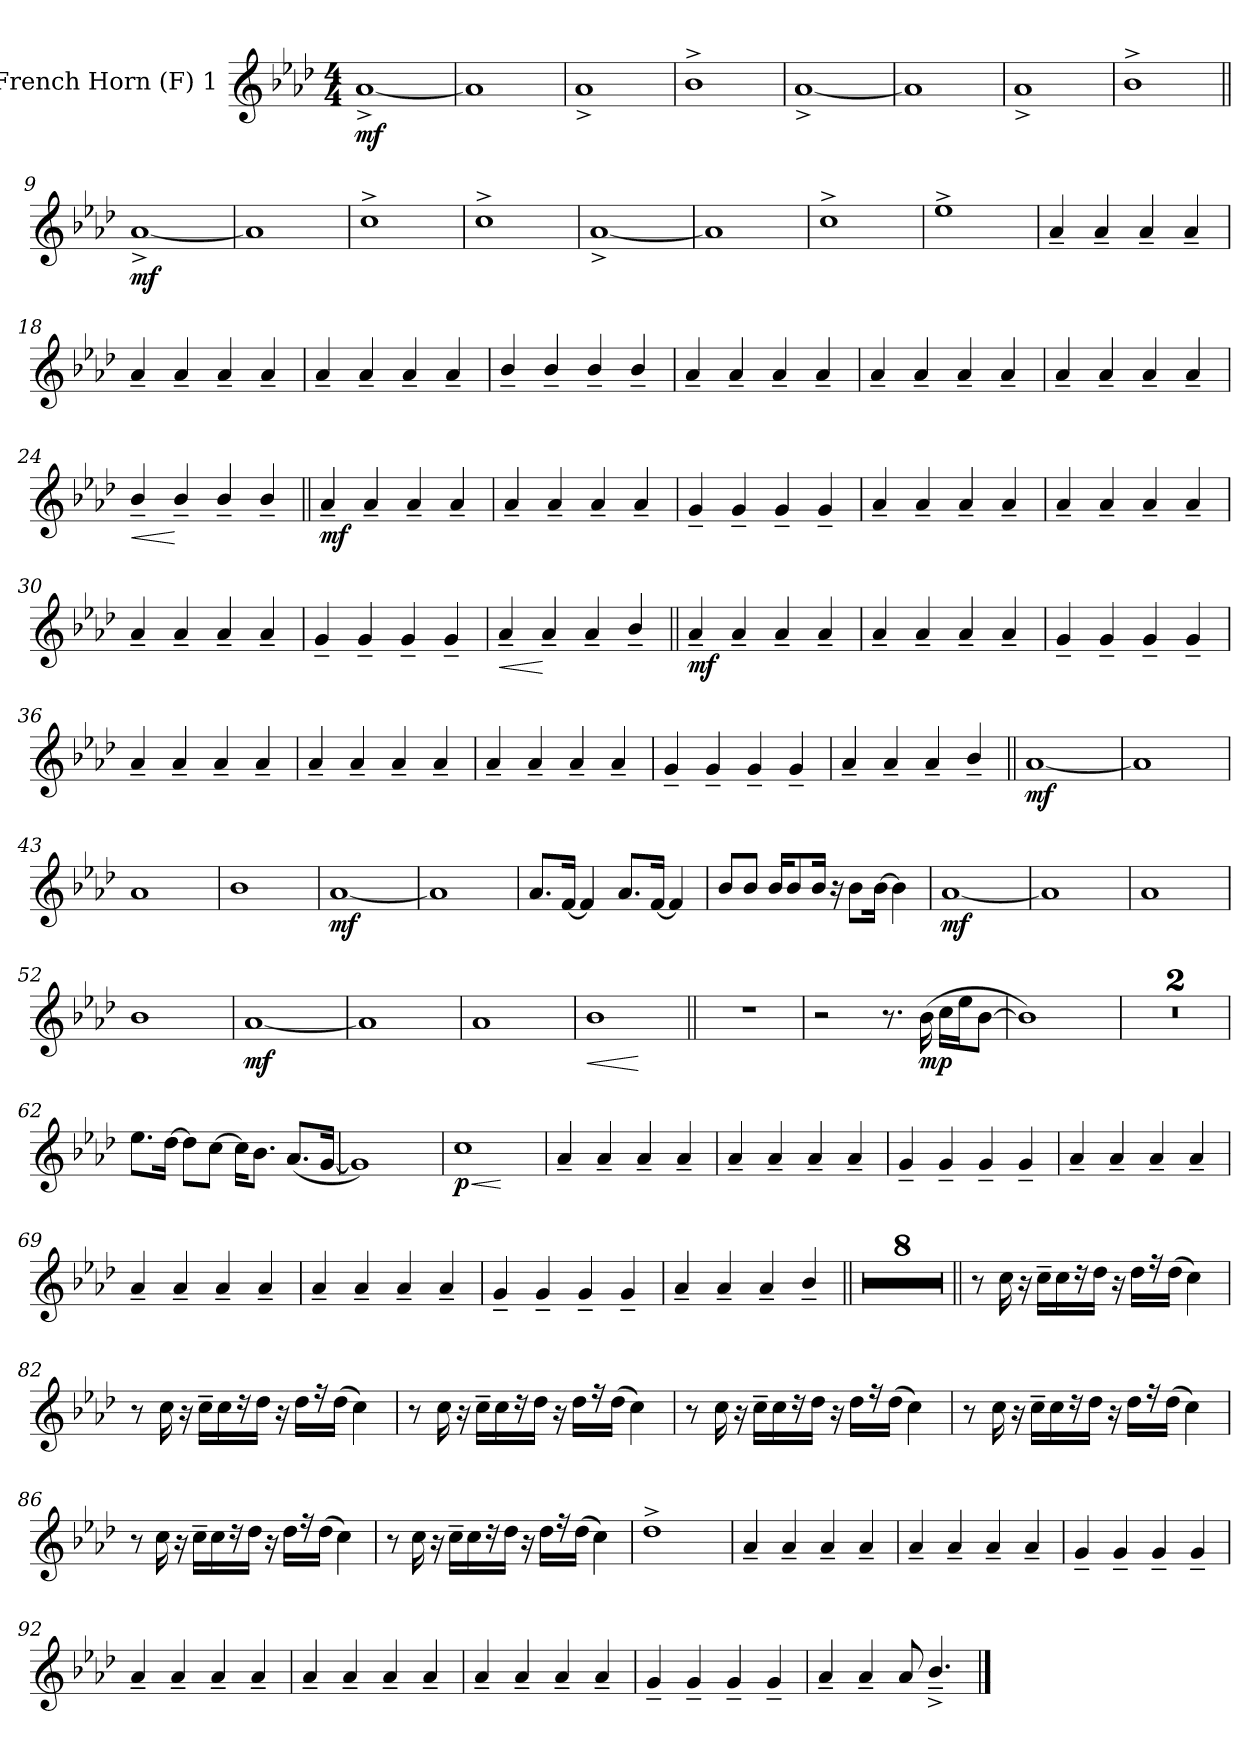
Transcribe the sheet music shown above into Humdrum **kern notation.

**kern	**dynam
*part1	*part1
*staff1	*staff1
*I"French Horn (F) 1	*
!!LO:PB:g=z
*clefG2	*
*ITrd4c7	*
*k[b-e-a-d-g-]	*
*b-:	*
*M4/4	*
*MM90	*
=1	=1
!	!LO:DY:b
[1d-^</	mf
=2	=2
1d-/]	.
=3	=3
1d-^</	.
=4	=4
1e-^>\	.
=5	=5
[1d-^</	.
=6	=6
1d-/]	.
=7	=7
1d-^</	.
=8	=8
1e-^>\	.
!!LO:LB:g=z
=9||	=9||
!	!LO:DY:b
[1d-^</	mf
=10	=10
1d-/]	.
=11	=11
1f^>\	.
=12	=12
1f^>\	.
=13	=13
[1d-^</	.
=14	=14
1d-/]	.
=15	=15
1f^>\	.
=16	=16
1a-^>\	.
!!LO:LB:g=z
=17	=17
4d-~</	.
4d-~</	.
4d-~</	.
4d-~</	.
=18	=18
4d-~</	.
4d-~</	.
4d-~</	.
4d-~</	.
=19	=19
4d-~</	.
4d-~</	.
4d-~</	.
4d-~</	.
=20	=20
4e-~</	.
4e-~</	.
4e-~</	.
4e-~</	.
=21	=21
4d-~</	.
4d-~</	.
4d-~</	.
4d-~</	.
!!LO:LB:g=z
=22	=22
4d-~</	.
4d-~</	.
4d-~</	.
4d-~</	.
=23	=23
4d-~</	.
4d-~</	.
4d-~</	.
4d-~</	.
=24	=24
!	!LO:HP:b
4e-~</	<
4e-~</	[
4e-~</	.
4e-~</	.
=25||	=25||
!	!LO:DY:b
4d-~</	mf
4d-~</	.
4d-~</	.
4d-~</	.
=26	=26
4d-~</	.
4d-~</	.
4d-~</	.
4d-~</	.
!!LO:LB:g=z
=27	=27
4c~</	.
4c~</	.
4c~</	.
4c~</	.
=28	=28
4d-~</	.
4d-~</	.
4d-~</	.
4d-~</	.
=29	=29
4d-~</	.
4d-~</	.
4d-~</	.
4d-~</	.
=30	=30
4d-~</	.
4d-~</	.
4d-~</	.
4d-~</	.
=31	=31
4c~</	.
4c~</	.
4c~</	.
4c~</	.
!!LO:LB:g=z
=32	=32
!	!LO:HP:b
4d-~</	<
4d-~</	[
4d-~</	.
4e-~</	.
=33||	=33||
!	!LO:DY:b
4d-~</	mf
4d-~</	.
4d-~</	.
4d-~</	.
=34	=34
4d-~</	.
4d-~</	.
4d-~</	.
4d-~</	.
=35	=35
4c~</	.
4c~</	.
4c~</	.
4c~</	.
=36	=36
4d-~</	.
4d-~</	.
4d-~</	.
4d-~</	.
!!LO:LB:g=z
=37	=37
4d-~</	.
4d-~</	.
4d-~</	.
4d-~</	.
=38	=38
4d-~</	.
4d-~</	.
4d-~</	.
4d-~</	.
=39	=39
4c~</	.
4c~</	.
4c~</	.
4c~</	.
=40	=40
4d-~</	.
4d-~</	.
4d-~</	.
4e-~</	.
=41||	=41||
!	!LO:DY:b
[1d-/	mf
=42	=42
1d-/]	.
!!LO:LB:g=z
=43	=43
1d-/	.
=44	=44
1e-\	.
=45	=45
!	!LO:DY:b
[1d-/	mf
=46	=46
1d-/]	.
=47	=47
8.d-/L	.
[16B-/Jk	.
4B-/]	.
8.d-/L	.
[16B-/Jk	.
4B-/]	.
=48	=48
8e-/L	.
8e-/J	.
16e-/KL	.
8e-/	.
16e-/Jk	.
16r	.
8e-\L	.
[16e-\Jk	.
4e-\]	.
!!LO:LB:g=z
=49	=49
!	!LO:DY:b
[1d-/	mf
=50	=50
1d-/]	.
=51	=51
1d-/	.
=52	=52
1e-\	.
=53	=53
!	!LO:DY:b
[1d-/	mf
=54	=54
1d-/]	.
=55	=55
1d-/	.
=56	=56
!	!LO:HP:b
1e-\	<
.	[
=57||	=57||
1r	.
!!LO:PB:g=z
=58	=58
2r	.
8.r	.
!	!LO:DY:b
(16e-\	mp
16f\LL	.
16a-\J	.
[8e-\J	.
=59	=59
1e-\])	.
=60	=60
1r	.
=61	=61
1r	.
=62	=62
8.a-\L	.
[16g-\Jk	.
8g-\L]	.
[8f\J	.
16f\KL]	.
8.e-\J	.
(8.d-/L	.
[16c/Jk	.
=63	=63
1c/])	.
=64	=64
!	!LO:HP:b
!	!LO:DY:n=1:b
1f\	< p
.	[
!!LO:LB:g=z
=65	=65
4d-~</	.
4d-~</	.
4d-~</	.
4d-~</	.
=66	=66
4d-~</	.
4d-~</	.
4d-~</	.
4d-~</	.
=67	=67
4c~</	.
4c~</	.
4c~</	.
4c~</	.
=68	=68
4d-~</	.
4d-~</	.
4d-~</	.
4d-~</	.
=69	=69
4d-~</	.
4d-~</	.
4d-~</	.
4d-~</	.
!!LO:LB:g=z
=70	=70
4d-~</	.
4d-~</	.
4d-~</	.
4d-~</	.
=71	=71
4c~</	.
4c~</	.
4c~</	.
4c~</	.
=72	=72
4d-~</	.
4d-~</	.
4d-~</	.
4e-~</	.
=73||	=73||
1r	.
=74	=74
1r	.
=75	=75
1r	.
=76	=76
1r	.
=77	=77
1r	.
=78	=78
1r	.
=79	=79
1r	.
=80	=80
1r	.
!!LO:LB:g=z
=81||	=81||
8r	.
16f\	.
16r	.
16f~>\LL	.
16f\	.
16r	.
16g-\JJ	.
16r	.
16g-\LL	.
16r	.
(16g-\JJ	.
4f\)	.
=82	=82
8r	.
16f\	.
16r	.
16f~>\LL	.
16f\	.
16r	.
16g-\JJ	.
16r	.
16g-\LL	.
16r	.
(16g-\JJ	.
4f\)	.
=83	=83
8r	.
16f\	.
16r	.
16f~>\LL	.
16f\	.
16r	.
16g-\JJ	.
16r	.
16g-\LL	.
16r	.
(16g-\JJ	.
4f\)	.
!!LO:LB:g=z
=84	=84
8r	.
16f\	.
16r	.
16f~>\LL	.
16f\	.
16r	.
16g-\JJ	.
16r	.
16g-\LL	.
16r	.
(16g-\JJ	.
4f\)	.
=85	=85
8r	.
16f\	.
16r	.
16f~>\LL	.
16f\	.
16r	.
16g-\JJ	.
16r	.
16g-\LL	.
16r	.
(16g-\JJ	.
4f\)	.
=86	=86
8r	.
16f\	.
16r	.
16f~>\LL	.
16f\	.
16r	.
16g-\JJ	.
16r	.
16g-\LL	.
16r	.
(16g-\JJ	.
4f\)	.
!!LO:LB:g=z
=87	=87
8r	.
16f\	.
16r	.
16f~>\LL	.
16f\	.
16r	.
16g-\JJ	.
16r	.
16g-\LL	.
16r	.
(16g-\JJ	.
4f\)	.
=88	=88
1g-^>\	.
=89	=89
4d-~</	.
4d-~</	.
4d-~</	.
4d-~</	.
=90	=90
4d-~</	.
4d-~</	.
4d-~</	.
4d-~</	.
=91	=91
4c~</	.
4c~</	.
4c~</	.
4c~</	.
!!LO:LB:g=z
=92	=92
4d-~</	.
4d-~</	.
4d-~</	.
4d-~</	.
=93	=93
4d-~</	.
4d-~</	.
4d-~</	.
4d-~</	.
=94	=94
4d-~</	.
4d-~</	.
4d-~</	.
4d-~</	.
=95	=95
4c~</	.
4c~</	.
4c~</	.
4c~</	.
=96	=96
4d-~</	.
4d-~</	.
8d-/	.
4.e-~<^</	.
==	==
*-	*-
